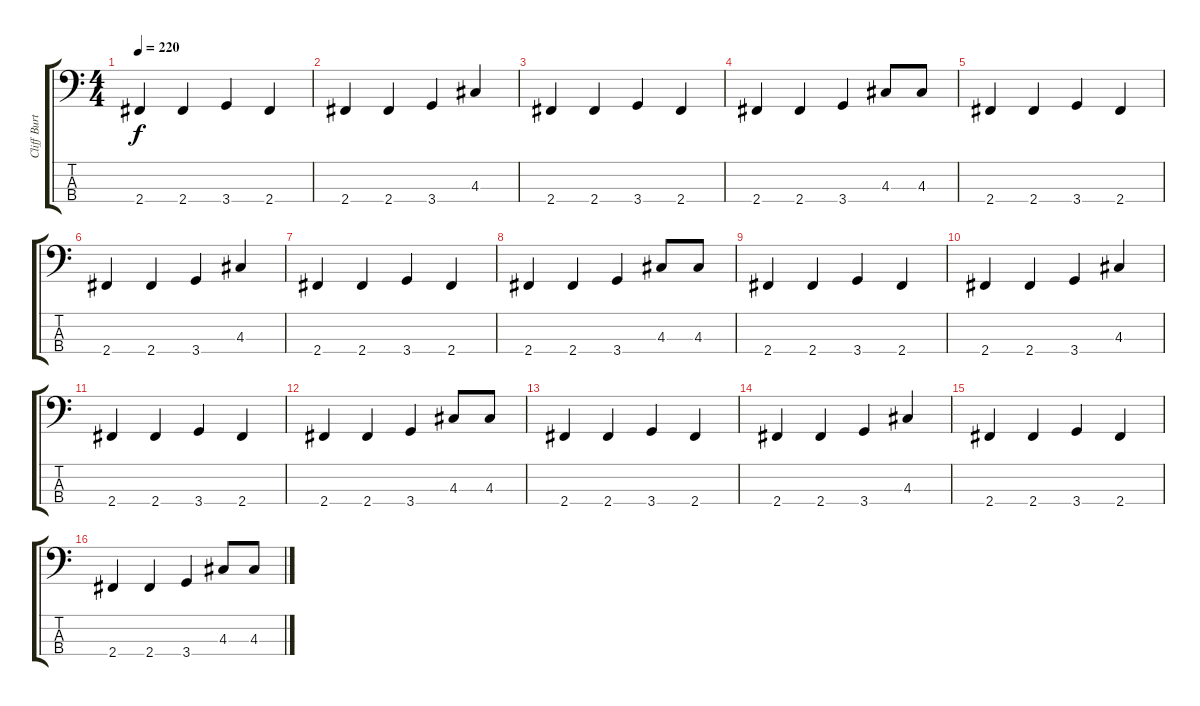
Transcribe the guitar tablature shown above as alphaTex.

\track ("Cliff Burtom (Bassguitar)" "Cliff Burt") {instrument electricbassfinger}
\staff {score tabs}
\tuning (G2 D2 A1 E1) {hide}
\ts (4 4)
\tempo 220
\clef f4
\ks c
2.4.4{dy f} 2.4.4 3.4.4 2.4.4 |
2.4.4 2.4.4 3.4.4 4.3.4 |
2.4.4 2.4.4 3.4.4 2.4.4 |
2.4.4 2.4.4 3.4.4 4.3.8 4.3.8 |
2.4.4 2.4.4 3.4.4 2.4.4 |
2.4.4 2.4.4 3.4.4 4.3.4 |
2.4.4 2.4.4 3.4.4 2.4.4 |
2.4.4 2.4.4 3.4.4 4.3.8 4.3.8 |
2.4.4 2.4.4 3.4.4 2.4.4 |
2.4.4 2.4.4 3.4.4 4.3.4 |
2.4.4 2.4.4 3.4.4 2.4.4 |
2.4.4 2.4.4 3.4.4 4.3.8 4.3.8 |
2.4.4 2.4.4 3.4.4 2.4.4 |
2.4.4 2.4.4 3.4.4 4.3.4 |
2.4.4 2.4.4 3.4.4 2.4.4 |
2.4.4 2.4.4 3.4.4 4.3.8 4.3.8
